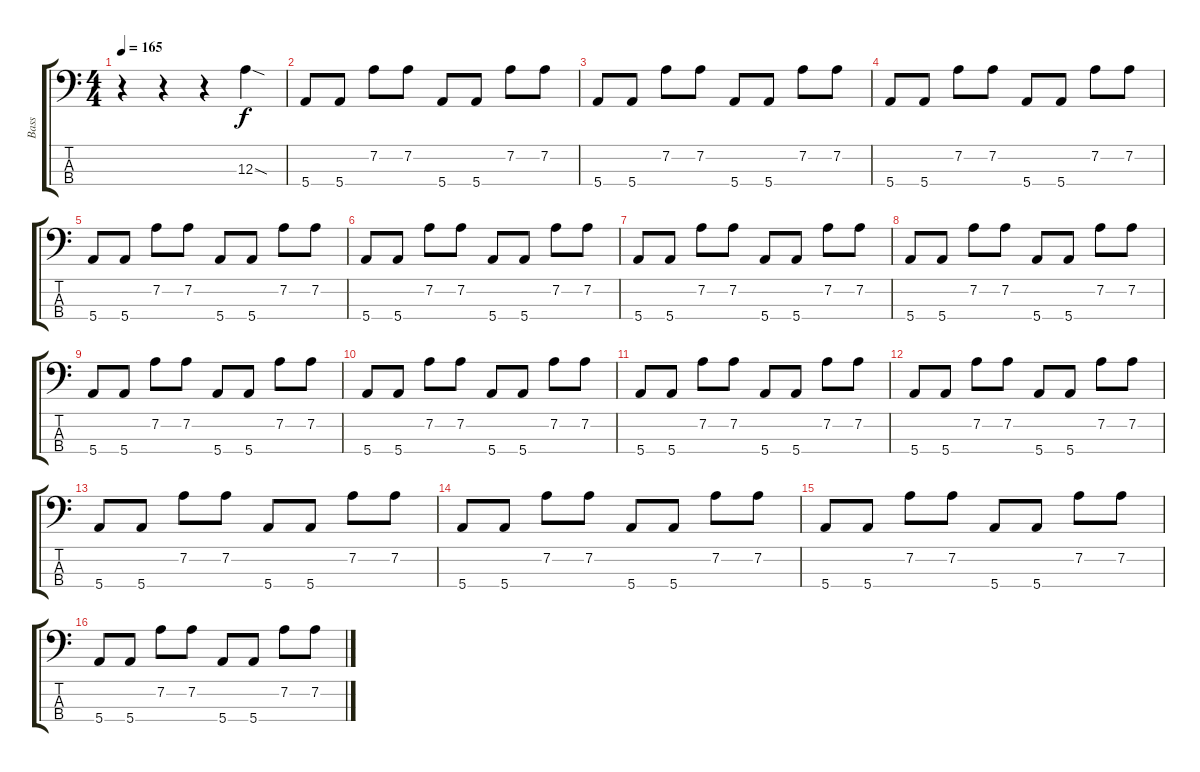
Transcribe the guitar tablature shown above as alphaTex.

\track ("Bass" "Bass") {instrument electricbassfinger}
\staff {score tabs}
\tuning (G2 D2 A1 E1) {hide}
\ts (4 4)
\tempo 165
\clef f4
\ks c
r.4{dy f} r.4 r.4 12.3{sod}.4 |
5.4.8 5.4.8 7.2.8 7.2.8 5.4.8 5.4.8 7.2.8 7.2.8 |
5.4.8 5.4.8 7.2.8 7.2.8 5.4.8 5.4.8 7.2.8 7.2.8 |
5.4.8 5.4.8 7.2.8 7.2.8 5.4.8 5.4.8 7.2.8 7.2.8 |
5.4.8 5.4.8 7.2.8 7.2.8 5.4.8 5.4.8 7.2.8 7.2.8 |
5.4.8 5.4.8 7.2.8 7.2.8 5.4.8 5.4.8 7.2.8 7.2.8 |
5.4.8 5.4.8 7.2.8 7.2.8 5.4.8 5.4.8 7.2.8 7.2.8 |
5.4.8 5.4.8 7.2.8 7.2.8 5.4.8 5.4.8 7.2.8 7.2.8 |
5.4.8 5.4.8 7.2.8 7.2.8 5.4.8 5.4.8 7.2.8 7.2.8 |
5.4.8 5.4.8 7.2.8 7.2.8 5.4.8 5.4.8 7.2.8 7.2.8 |
5.4.8 5.4.8 7.2.8 7.2.8 5.4.8 5.4.8 7.2.8 7.2.8 |
5.4.8 5.4.8 7.2.8 7.2.8 5.4.8 5.4.8 7.2.8 7.2.8 |
5.4.8 5.4.8 7.2.8 7.2.8 5.4.8 5.4.8 7.2.8 7.2.8 |
5.4.8 5.4.8 7.2.8 7.2.8 5.4.8 5.4.8 7.2.8 7.2.8 |
5.4.8 5.4.8 7.2.8 7.2.8 5.4.8 5.4.8 7.2.8 7.2.8 |
5.4.8 5.4.8 7.2.8 7.2.8 5.4.8 5.4.8 7.2.8 7.2.8
